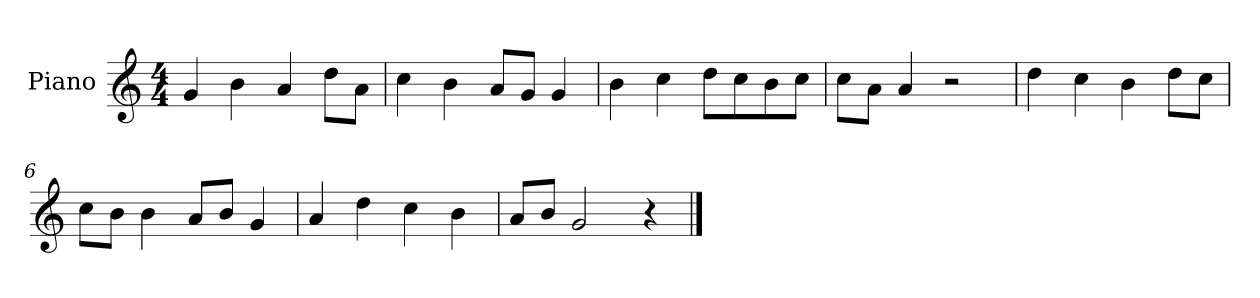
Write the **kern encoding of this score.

**kern
*part1
*staff1
*I"Piano
*I'P-no
*clefG2
*k[]
*M4/4
*MM90
=1
4g/
4b\
4a/
8dd\L
8a\J
=2
4cc\
4b\
8a/L
8g/J
4g/
=3
4b\
4cc\
8dd\L
8cc\
8b\
8cc\J
=4
8cc\L
8a\J
4a/
2r
=5
4dd\
4cc\
4b\
8dd\L
8cc\J
=6
8cc\L
8b\J
4b\
8a/L
8b/J
4g/
=7
4a/
4dd\
4cc\
4b\
!!LO:LB:g=z
=8
8a/L
8b/J
2g/
4r
==
*-
